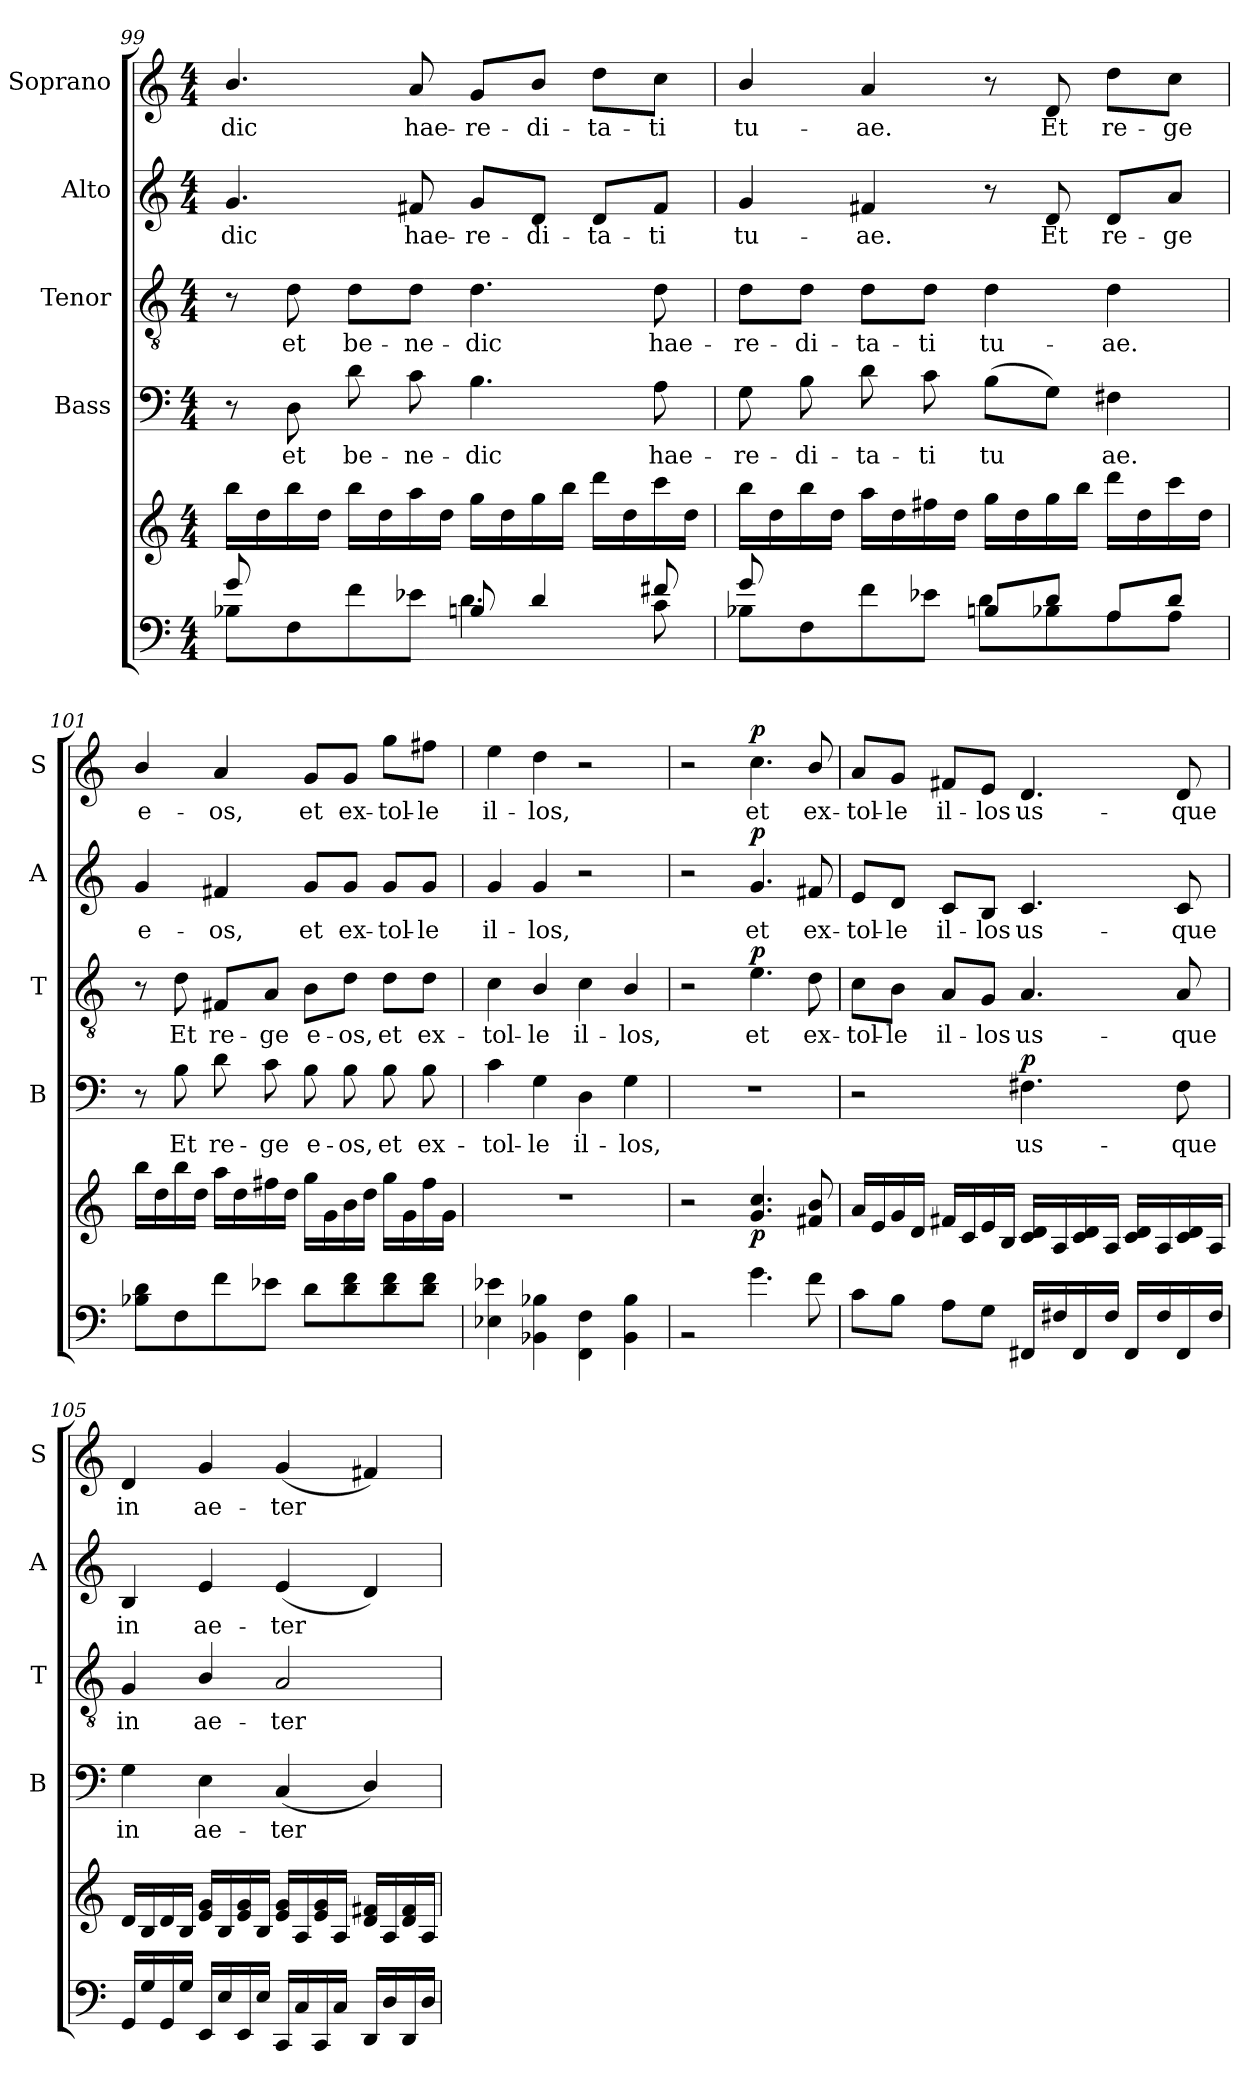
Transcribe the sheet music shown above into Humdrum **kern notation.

**kern	**kern	**dynam	**kern	**text	**dynam	**kern	**text	**dynam	**kern	**text	**dynam	**kern	**text	**dynam
*part6	*part5	*part5	*part4	*part4	*part4	*part3	*part3	*part3	*part2	*part2	*part2	*part1	*part1	*part1
*staff6	*staff5	*staff5	*staff4	*staff4	*staff4	*staff3	*staff3	*staff3	*staff2	*staff2	*staff2	*staff1	*staff1	*staff1
*	*	*	*I"Bass	*	*	*I"Tenor	*	*	*I"Alto	*	*	*I"Soprano	*	*
*	*	*	*I'B	*	*	*I'T	*	*	*I'A	*	*	*I'S	*	*
!!LO:LB:g=z
*clefF4	*clefG2	*	*clefF4	*	*	*clefGv2	*	*	*clefG2	*	*	*clefG2	*	*
*k[]	*k[]	*	*k[]	*	*	*k[]	*	*	*k[]	*	*	*k[]	*	*
*C:	*C:	*	*C:	*	*	*C:	*	*	*C:	*	*	*C:	*	*
*M4/4	*M4/4	*	*M4/4	*	*	*M4/4	*	*	*M4/4	*	*	*M4/4	*	*
=99	=99	=99	=99	=99	=99	=99	=99	=99	=99	=99	=99	=99	=99	=99
*^	*	*	*	*	*	*	*	*	*	*	*	*	*	*
!	!	!	!	!	!	!	!	!	!	!	!LO:LY:b	!	!	!LO:LY:b	!
8g/	8B-X\L	16bb\LL	.	8r	.	.	8r	.	.	4.g/	-dic	.	4.b/	-dic	.
.	.	16dd\	.	.	.	.	.	.	.	.	.	.	.	.	.
!	!	!	!	!	!LO:LY:b	!	!	!LO:LY:b	!	!	!	!	!	!	!
8ryy	8F\	16bb\	.	8D\	et	.	8d\	et	.	.	.	.	.	.	.
.	.	16dd\JJ	.	.	.	.	.	.	.	.	.	.	.	.	.
!	!	!	!	!	!LO:LY:b	!	!	!LO:LY:b	!	!	!	!	!	!	!
4ryy	8f\	16bb\LL	.	8d\	be-	.	8d\L	be-	.	.	.	.	.	.	.
.	.	16dd\	.	.	.	.	.	.	.	.	.	.	.	.	.
!	!	!	!	!	!LO:LY:b	!	!	!LO:LY:b	!	!	!LO:LY:b	!	!	!LO:LY:b	!
.	8e-X\J	16aa\	.	8c\	-ne-	.	8d\J	-ne-	.	8f#X/	hae-	.	8a/	hae-	.
.	.	16dd\JJ	.	.	.	.	.	.	.	.	.	.	.	.	.
!	!	!	!	!	!LO:LY:b	!	!	!LO:LY:b	!	!	!LO:LY:b	!	!	!LO:LY:b	!
8B/	4.d\	16gg\LL	.	4.B\	-dic	.	4.d\	-dic	.	8g/L	-re-	.	8g/L	-re-	.
.	.	16dd\	.	.	.	.	.	.	.	.	.	.	.	.	.
!	!	!	!	!	!	!	!	!	!	!	!LO:LY:b	!	!	!LO:LY:b	!
4d/	.	16gg\	.	.	.	.	.	.	.	8d/J	-di-	.	8b/J	-di-	.
.	.	16bb\JJ	.	.	.	.	.	.	.	.	.	.	.	.	.
!	!	!	!	!	!	!	!	!	!	!	!LO:LY:b	!	!	!LO:LY:b	!
.	.	16ddd\LL	.	.	.	.	.	.	.	8d/L	-ta-	.	8dd\L	-ta-	.
.	.	16dd\	.	.	.	.	.	.	.	.	.	.	.	.	.
!	!	!	!	!	!LO:LY:b	!	!	!LO:LY:b	!	!	!LO:LY:b	!	!	!LO:LY:b	!
8f#X/	8c\	16ccc\	.	8A\	hae-	.	8d\	hae-	.	8f#/J	-ti	.	8cc\J	-ti	.
.	.	16dd\JJ	.	.	.	.	.	.	.	.	.	.	.	.	.
=100	=100	=100	=100	=100	=100	=100	=100	=100	=100	=100	=100	=100	=100	=100	=100
!	!	!	!	!	!LO:LY:b	!	!	!LO:LY:b	!	!	!LO:LY:b	!	!	!LO:LY:b	!
8g/	8B-X\L	16bb\LL	.	8G\	-re-	.	8d\L	-re-	.	4g/	tu-	.	4b/	tu-	.
.	.	16dd\	.	.	.	.	.	.	.	.	.	.	.	.	.
!	!	!	!	!	!LO:LY:b	!	!	!LO:LY:b	!	!	!	!	!	!	!
8ryy	8F\	16bb\	.	8B\	-di-	.	8d\J	-di-	.	.	.	.	.	.	.
.	.	16dd\JJ	.	.	.	.	.	.	.	.	.	.	.	.	.
!	!	!	!	!	!LO:LY:b	!	!	!LO:LY:b	!	!	!LO:LY:b	!	!	!LO:LY:b	!
4ryy	8f\	16aa\LL	.	8d\	-ta-	.	8d\L	-ta-	.	4f#X/	-ae.	.	4a/	-ae.	.
.	.	16dd\	.	.	.	.	.	.	.	.	.	.	.	.	.
!	!	!	!	!	!LO:LY:b	!	!	!LO:LY:b	!	!	!	!	!	!	!
.	8e-X\J	16ff#X\	.	8c\	-ti	.	8d\J	-ti	.	.	.	.	.	.	.
.	.	16dd\JJ	.	.	.	.	.	.	.	.	.	.	.	.	.
!	!	!	!	!	!LO:LY:b	!	!	!LO:LY:b	!	!	!	!	!	!	!
8B/L	8d\L	16gg\LL	.	(>8B\L	tu­	.	4d\	tu-	.	8r	.	.	8r	.	.
.	.	16dd\	.	.	.	.	.	.	.	.	.	.	.	.	.
!	!	!	!	!	!	!	!	!	!	!	!LO:LY:b	!	!	!LO:LY:b	!
8d/J	8B-\	16gg\	.	8G\J)	.	.	.	.	.	8d/	Et	.	8d/	Et	.
.	.	16bb\JJ	.	.	.	.	.	.	.	.	.	.	.	.	.
!	!	!	!	!	!LO:LY:b	!	!	!LO:LY:b	!	!	!LO:LY:b	!	!	!LO:LY:b	!
8A/L	8A\	16ddd\LL	.	4F#X\	ae.	.	4d\	-ae.	.	8d/L	re-	.	8dd\L	re-	.
.	.	16dd\	.	.	.	.	.	.	.	.	.	.	.	.	.
!	!	!	!	!	!	!	!	!	!	!	!LO:LY:b	!	!	!LO:LY:b	!
8d/J	8A\J	16ccc\	.	.	.	.	.	.	.	8a/J	-ge	.	8cc\J	-ge	.
.	.	16dd\JJ	.	.	.	.	.	.	.	.	.	.	.	.	.
=101	=101	=101	=101	=101	=101	=101	=101	=101	=101	=101	=101	=101	=101	=101	=101
!	!	!	!	!	!	!	!	!	!	!	!LO:LY:b	!	!	!LO:LY:b	!
1ryy	8B-X\ 8d\L	16bb\LL	.	8r	.	.	8r	.	.	4g/	e-	.	4b/	e-	.
.	.	16dd\	.	.	.	.	.	.	.	.	.	.	.	.	.
!	!	!	!	!	!LO:LY:b	!	!	!LO:LY:b	!	!	!	!	!	!	!
.	8F\	16bb\	.	8B\	Et	.	8d\	Et	.	.	.	.	.	.	.
.	.	16dd\JJ	.	.	.	.	.	.	.	.	.	.	.	.	.
!	!	!	!	!	!LO:LY:b	!	!	!LO:LY:b	!	!	!LO:LY:b	!	!	!LO:LY:b	!
.	8f\	16aa\LL	.	8d\	re-	.	8F#X/L	re-	.	4f#X/	-os,	.	4a/	-os,	.
.	.	16dd\	.	.	.	.	.	.	.	.	.	.	.	.	.
!	!	!	!	!	!LO:LY:b	!	!	!LO:LY:b	!	!	!	!	!	!	!
.	8e-X\J	16ff#X\	.	8c\	-ge	.	8A/J	-ge	.	.	.	.	.	.	.
.	.	16dd\JJ	.	.	.	.	.	.	.	.	.	.	.	.	.
!	!	!	!	!	!LO:LY:b	!	!	!LO:LY:b	!	!	!LO:LY:b	!	!	!LO:LY:b	!
.	8d\L	16gg\LL	.	8B\	e-	.	8B\L	e-	.	8g/L	et	.	8g/L	et	.
.	.	16g\	.	.	.	.	.	.	.	.	.	.	.	.	.
!	!	!	!	!	!LO:LY:b	!	!	!LO:LY:b	!	!	!LO:LY:b	!	!	!LO:LY:b	!
.	8d\ 8f\	16b\	.	8B\	-os,	.	8d\J	-os,	.	8g/J	ex-	.	8g/J	ex-	.
.	.	16dd\JJ	.	.	.	.	.	.	.	.	.	.	.	.	.
!	!	!	!	!	!LO:LY:b	!	!	!LO:LY:b	!	!	!LO:LY:b	!	!	!LO:LY:b	!
.	8d\ 8f\	16gg\LL	.	8B\	et	.	8d\L	et	.	8g/L	-tol-	.	8gg\L	-tol-	.
.	.	16g\	.	.	.	.	.	.	.	.	.	.	.	.	.
!	!	!	!	!	!LO:LY:b	!	!	!LO:LY:b	!	!	!LO:LY:b	!	!	!LO:LY:b	!
.	8d\ 8f\J	16ff#\	.	8B\	ex-	.	8d\J	ex-	.	8g/J	-le	.	8ff#X\J	-le	.
.	.	16g\JJ	.	.	.	.	.	.	.	.	.	.	.	.	.
=102	=102	=102	=102	=102	=102	=102	=102	=102	=102	=102	=102	=102	=102	=102	=102
!	!	!	!	!	!LO:LY:b	!	!	!LO:LY:b	!	!	!LO:LY:b	!	!	!LO:LY:b	!
1ryy	4E-X\ 4e-X\	1r	.	4c\	-tol-	.	4c\	-tol-	.	4g/	il-	.	4ee\	il-	.
!	!	!	!	!	!LO:LY:b	!	!	!LO:LY:b	!	!	!LO:LY:b	!	!	!LO:LY:b	!
.	4BB-X\ 4B-X\	.	.	4G\	-le	.	4B/	-le	.	4g/	-los,	.	4dd\	-los,	.
!	!	!	!	!	!LO:LY:b	!	!	!LO:LY:b	!	!	!	!	!	!	!
.	4FF\ 4F\	.	.	4D\	il-	.	4c\	il-	.	2r	.	.	2r	.	.
!	!	!	!	!	!LO:LY:b	!	!	!LO:LY:b	!	!	!	!	!	!	!
.	4BB-\ 4B-\	.	.	4G\	-los,	.	4B/	-los,	.	.	.	.	.	.	.
=103	=103	=103	=103	=103	=103	=103	=103	=103	=103	=103	=103	=103	=103	=103	=103
1ryy	2r	2r	.	1r	.	.	2r	.	.	2r	.	.	2r	.	.
!	!	!	!LO:DY:b	!	!	!	!	!LO:LY:b	!LO:DY:b	!	!LO:LY:b	!LO:DY:b	!	!LO:LY:b	!LO:DY:b
.	4.g\	4.g/ 4.cc/	p	.	.	.	4.e\	et	p	4.g/	et	p	4.cc\	et	p
!	!	!	!	!	!	!	!	!LO:LY:b	!	!	!LO:LY:b	!	!	!LO:LY:b	!
.	8f\	8f#X/ 8b/	.	.	.	.	8d\	ex-	.	8f#X/	ex-	.	8b/	ex-	.
!!LO:PB:g=z
=104	=104	=104	=104	=104	=104	=104	=104	=104	=104	=104	=104	=104	=104	=104	=104
!	!	!	!	!	!	!	!	!LO:LY:b	!	!	!LO:LY:b	!	!	!LO:LY:b	!
*v	*v	*	*	*	*	*	*	*	*	*	*	*	*	*	*
8c\L	16a/LL	.	2r	.	.	8c\L	-tol-	.	8e/L	-tol-	.	8a/L	-tol-	.
.	16e/	.	.	.	.	.	.	.	.	.	.	.	.	.
!	!	!	!	!	!	!	!LO:LY:b	!	!	!LO:LY:b	!	!	!LO:LY:b	!
8B\J	16g/	.	.	.	.	8B\J	-le	.	8d/J	-le	.	8g/J	-le	.
.	16d/JJ	.	.	.	.	.	.	.	.	.	.	.	.	.
!	!	!	!	!	!	!	!LO:LY:b	!	!	!LO:LY:b	!	!	!LO:LY:b	!
8A\L	16f#X/LL	.	.	.	.	8A/L	il-	.	8c/L	il-	.	8f#X/L	il-	.
.	16c/	.	.	.	.	.	.	.	.	.	.	.	.	.
!	!	!	!	!	!	!	!LO:LY:b	!	!	!LO:LY:b	!	!	!LO:LY:b	!
8G\J	16e/	.	.	.	.	8G/J	-los	.	8B/J	-los	.	8e/J	-los	.
.	16B/JJ	.	.	.	.	.	.	.	.	.	.	.	.	.
!	!	!	!	!LO:LY:b	!LO:DY:b	!	!LO:LY:b	!	!	!LO:LY:b	!	!	!LO:LY:b	!
16FF#X/LL	16c/ 16d/LL	.	4.F#X\	us-	p	4.A/	us-	.	4.c/	us-	.	4.d/	us-	.
16F#X/	16A/	.	.	.	.	.	.	.	.	.	.	.	.	.
16FF#/	16c/ 16d/	.	.	.	.	.	.	.	.	.	.	.	.	.
16F#/JJ	16A/JJ	.	.	.	.	.	.	.	.	.	.	.	.	.
16FF#/LL	16c/ 16d/LL	.	.	.	.	.	.	.	.	.	.	.	.	.
16F#/	16A/	.	.	.	.	.	.	.	.	.	.	.	.	.
!	!	!	!	!LO:LY:b	!	!	!LO:LY:b	!	!	!LO:LY:b	!	!	!LO:LY:b	!
16FF#/	16c/ 16d/	.	8F#\	-que	.	8A/	-que	.	8c/	-que	.	8d/	-que	.
16F#/JJ	16A/JJ	.	.	.	.	.	.	.	.	.	.	.	.	.
=105	=105	=105	=105	=105	=105	=105	=105	=105	=105	=105	=105	=105	=105	=105
!	!	!	!	!LO:LY:b	!	!	!LO:LY:b	!	!	!LO:LY:b	!	!	!LO:LY:b	!
16GG/LL	16d/LL	.	4G\	in	.	4G/	in	.	4B/	in	.	4d/	in	.
16G/	16B/	.	.	.	.	.	.	.	.	.	.	.	.	.
16GG/	16d/	.	.	.	.	.	.	.	.	.	.	.	.	.
16G/JJ	16B/JJ	.	.	.	.	.	.	.	.	.	.	.	.	.
!	!	!	!	!LO:LY:b	!	!	!LO:LY:b	!	!	!LO:LY:b	!	!	!LO:LY:b	!
16EE/LL	16e/ 16g/LL	.	4E\	ae-	.	4B/	ae-	.	4e/	ae-	.	4g/	ae-	.
16E/	16B/	.	.	.	.	.	.	.	.	.	.	.	.	.
16EE/	16e/ 16g/	.	.	.	.	.	.	.	.	.	.	.	.	.
16E/JJ	16B/JJ	.	.	.	.	.	.	.	.	.	.	.	.	.
!	!	!	!	!LO:LY:b	!	!	!LO:LY:b	!	!	!LO:LY:b	!	!	!LO:LY:b	!
16CC/LL	16e/ 16g/LL	.	(<4C/	-ter­	.	2A/	-ter-	.	(<4e/	-ter­	.	(<4g/	-ter­	.
16C/	16A/	.	.	.	.	.	.	.	.	.	.	.	.	.
16CC/	16e/ 16g/	.	.	.	.	.	.	.	.	.	.	.	.	.
16C/JJ	16A/JJ	.	.	.	.	.	.	.	.	.	.	.	.	.
16DD/LL	16d/ 16f#X/LL	.	4D/)	.	.	.	.	.	4d/)	.	.	4f#X/)	.	.
16D/	16A/	.	.	.	.	.	.	.	.	.	.	.	.	.
16DD/	16d/ 16f#/	.	.	.	.	.	.	.	.	.	.	.	.	.
16D/JJ	16A/JJ	.	.	.	.	.	.	.	.	.	.	.	.	.
=	=	=	=	=	=	=	=	=	=	=	=	=	=	=
*-	*-	*-	*-	*-	*-	*-	*-	*-	*-	*-	*-	*-	*-	*-
